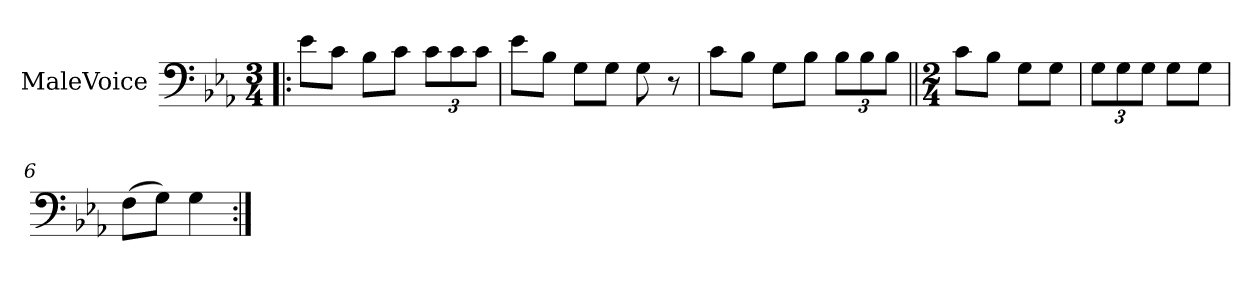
**kern
*part1
*staff1
*I"MaleVoice
*clefF4
*k[b-e-a-]
*M3/4
*MM96
=1!|:
8e-\L
8c\J
8B-\L
8c\J
12c\L
12c\
12c\J
=2
8e-\L
8B-\J
8G\L
8G\J
8G
8r
=3
8c\L
8B-\J
8G\L
8B-\J
12B-\L
12B-\
12B-\J
=4||
*M2/4
8c\L
8B-\J
8G\L
8G\J
=5
12G\L
12G\
12G\J
8G\L
8G\J
=6
(8F\L
8G\J)
4G
=:|!
*-
